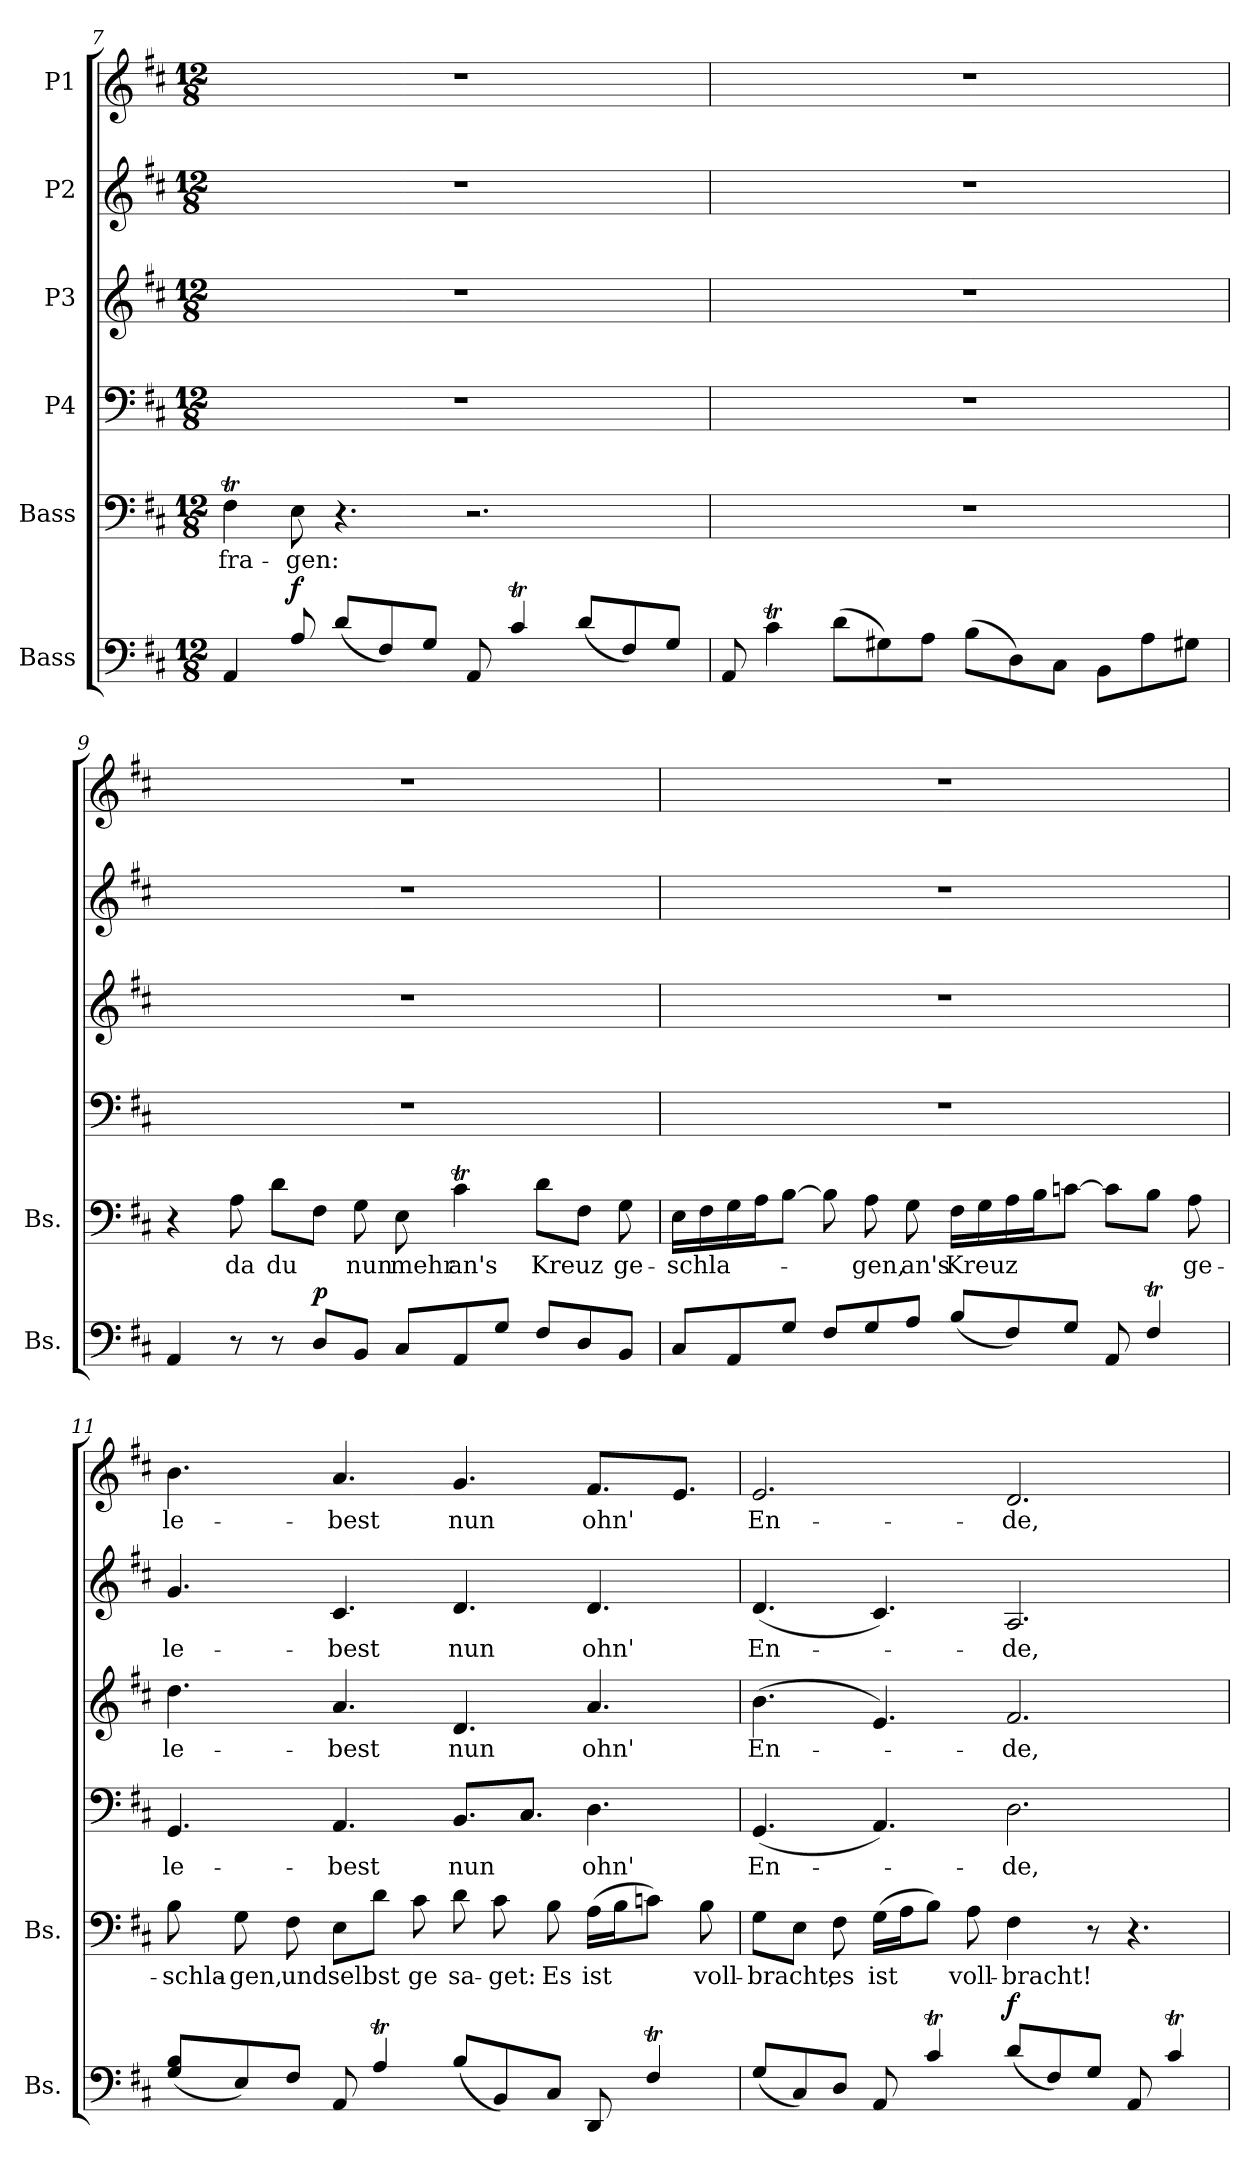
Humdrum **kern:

**kern	**dynam	**kern	**text	**kern	**text	**kern	**text	**kern	**text	**kern	**text
*part6	*part6	*part5	*part5	*part4	*part4	*part3	*part3	*part2	*part2	*part1	*part1
*staff6	*staff6	*staff5	*staff5	*staff4	*staff4	*staff3	*staff3	*staff2	*staff2	*staff1	*staff1
*I"Bass	*	*I"Bass	*	*I"P4	*	*I"P3	*	*I"P2	*	*I"P1	*
*I'Bs.	*	*I'Bs.	*	*	*	*	*	*	*	*	*
*clefF4	*	*clefF4	*	*clefF4	*	*clefG2	*	*clefG2	*	*clefG2	*
*	*	*	*	*	*	*ITrd7c12	*	*	*	*	*
*k[f#c#]	*	*k[f#c#]	*	*k[f#c#]	*	*k[f#c#]	*	*k[f#c#]	*	*k[f#c#]	*
*D:	*	*D:	*	*D:	*	*D:	*	*D:	*	*D:	*
*M12/8	*	*M12/8	*	*M12/8	*	*M12/8	*	*M12/8	*	*M12/8	*
=7	=7	=7	=7	=7	=7	=7	=7	=7	=7	=7	=7
!	!	!	!LO:LY:b	!LO:N:vis=1	!	!LO:N:vis=1	!	!LO:N:vis=1	!	!LO:N:vis=1	!
4AA/	.	4F#t\	fra-	1.r	.	1.r	.	1.r	.	1.r	.
!	!LO:DY:a	!	!LO:LY:b	!	!	!	!	!	!	!	!
8A/	f	8E\	-gen:	.	.	.	.	.	.	.	.
(>8d/L	.	4.r	.	.	.	.	.	.	.	.	.
8F#/)	.	.	.	.	.	.	.	.	.	.	.
8G/J	.	.	.	.	.	.	.	.	.	.	.
8AA/	.	2.r	.	.	.	.	.	.	.	.	.
4c#t/	.	.	.	.	.	.	.	.	.	.	.
(>8d/L	.	.	.	.	.	.	.	.	.	.	.
8F#/)	.	.	.	.	.	.	.	.	.	.	.
8G/J	.	.	.	.	.	.	.	.	.	.	.
=8	=8	=8	=8	=8	=8	=8	=8	=8	=8	=8	=8
!	!	!LO:N:vis=1	!	!LO:N:vis=1	!	!LO:N:vis=1	!	!LO:N:vis=1	!	!LO:N:vis=1	!
8AA/	.	1.r	.	1.r	.	1.r	.	1.r	.	1.r	.
4c#t\	.	.	.	.	.	.	.	.	.	.	.
(>8d\L	.	.	.	.	.	.	.	.	.	.	.
8G#X\)	.	.	.	.	.	.	.	.	.	.	.
8A\J	.	.	.	.	.	.	.	.	.	.	.
(>8B\L	.	.	.	.	.	.	.	.	.	.	.
8D\)	.	.	.	.	.	.	.	.	.	.	.
8C#\J	.	.	.	.	.	.	.	.	.	.	.
8BB\L	.	.	.	.	.	.	.	.	.	.	.
8A\	.	.	.	.	.	.	.	.	.	.	.
8G#X\J	.	.	.	.	.	.	.	.	.	.	.
!!LO:LB:g=z
=9	=9	=9	=9	=9	=9	=9	=9	=9	=9	=9	=9
!	!	!	!	!LO:N:vis=1	!	!LO:N:vis=1	!	!LO:N:vis=1	!	!LO:N:vis=1	!
4AA/	.	4r	.	1.r	.	1.r	.	1.r	.	1.r	.
!	!	!	!LO:LY:b	!	!	!	!	!	!	!	!
8r	.	8A\	da	.	.	.	.	.	.	.	.
!	!	!	!LO:LY:b	!	!	!	!	!	!	!	!
8r	.	8d\L	du	.	.	.	.	.	.	.	.
!	!LO:DY:a	!	!	!	!	!	!	!	!	!	!
8D/L	p	8F#\J	.	.	.	.	.	.	.	.	.
!	!	!	!LO:LY:b	!	!	!	!	!	!	!	!
8BB/J	.	8G\	nun	.	.	.	.	.	.	.	.
!	!	!	!LO:LY:b	!	!	!	!	!	!	!	!
8C#/L	.	8E\	mehr	.	.	.	.	.	.	.	.
!	!	!	!LO:LY:b	!	!	!	!	!	!	!	!
8AA/	.	4c#t\	an's	.	.	.	.	.	.	.	.
8G/J	.	.	.	.	.	.	.	.	.	.	.
!	!	!	!LO:LY:b	!	!	!	!	!	!	!	!
8F#/L	.	8d\L	Kreuz	.	.	.	.	.	.	.	.
8D/	.	8F#\J	.	.	.	.	.	.	.	.	.
!	!	!	!LO:LY:b	!	!	!	!	!	!	!	!
8BB/J	.	8G\	ge-	.	.	.	.	.	.	.	.
=10	=10	=10	=10	=10	=10	=10	=10	=10	=10	=10	=10
!	!	!	!LO:LY:b	!LO:N:vis=1	!	!LO:N:vis=1	!	!LO:N:vis=1	!	!LO:N:vis=1	!
8C#/L	.	16E\LL	-schla-	1.r	.	1.r	.	1.r	.	1.r	.
.	.	16F#\	.	.	.	.	.	.	.	.	.
8AA/	.	16G\	.	.	.	.	.	.	.	.	.
.	.	16A\J	.	.	.	.	.	.	.	.	.
8G/J	.	[>8B\J	.	.	.	.	.	.	.	.	.
8F#/L	.	8B\]	.	.	.	.	.	.	.	.	.
!	!	!	!LO:LY:b	!	!	!	!	!	!	!	!
8G/	.	8A\	-gen,	.	.	.	.	.	.	.	.
!	!	!	!LO:LY:b	!	!	!	!	!	!	!	!
8A/J	.	8G\	an's	.	.	.	.	.	.	.	.
!	!	!	!LO:LY:b	!	!	!	!	!	!	!	!
(>8B/L	.	16F#\LL	Kreuz	.	.	.	.	.	.	.	.
.	.	16G\	.	.	.	.	.	.	.	.	.
8F#/)	.	16A\	.	.	.	.	.	.	.	.	.
.	.	16B\J	.	.	.	.	.	.	.	.	.
8G/J	.	[>8cni\J	.	.	.	.	.	.	.	.	.
8AA/	.	8c\L]	.	.	.	.	.	.	.	.	.
4F#t/	.	8B\J	.	.	.	.	.	.	.	.	.
!	!	!	!LO:LY:b	!	!	!	!	!	!	!	!
.	.	8A\	ge-	.	.	.	.	.	.	.	.
!!LO:PB:g=z
=11	=11	=11	=11	=11	=11	=11	=11	=11	=11	=11	=11
!	!	!	!LO:LY:b	!	!LO:LY:b	!	!LO:LY:b	!	!LO:LY:b	!	!LO:LY:b
(>8G/ 8B/L	.	8B\	-schla-	4.GG/	le-	4.d\	le-	4.g/	le-	4.b\	le-
!	!	!	!LO:LY:b	!	!	!	!	!	!	!	!
8E/)	.	8G\	-gen,	.	.	.	.	.	.	.	.
!	!	!	!LO:LY:b	!	!	!	!	!	!	!	!
8F#/J	.	8F#\	und	.	.	.	.	.	.	.	.
!	!	!	!LO:LY:b	!	!LO:LY:b	!	!LO:LY:b	!	!LO:LY:b	!	!LO:LY:b
8AA/	.	8E\L	selbst	4.AA/	-best	4.A/	-best	4.c#/	-best	4.a/	-best
4AT/	.	8d\J	.	.	.	.	.	.	.	.	.
!	!	!	!LO:LY:b	!	!	!	!	!	!	!	!
.	.	8c#\	ge	.	.	.	.	.	.	.	.
!	!	!	!LO:LY:b	!	!LO:LY:b	!	!LO:LY:b	!	!LO:LY:b	!	!LO:LY:b
(>8B/L	.	8d\	sa-	8.BB/L	nun	4.D/	nun	4.d/	nun	4.g/	nun
!	!	!	!LO:LY:b	!	!	!	!	!	!	!	!
8BB/)	.	8c#\	-get:	.	.	.	.	.	.	.	.
.	.	.	.	8.C#/J	.	.	.	.	.	.	.
!	!	!	!LO:LY:b	!	!	!	!	!	!	!	!
8C#/J	.	8B\	Es	.	.	.	.	.	.	.	.
!	!	!	!LO:LY:b	!	!LO:LY:b	!	!LO:LY:b	!	!LO:LY:b	!	!LO:LY:b
8DD/	.	(>16A\LL	ist	4.D\	ohn'	4.A/	ohn'	4.d/	ohn'	8.f#/L	ohn'
.	.	16B\J	.	.	.	.	.	.	.	.	.
4F#t/	.	8cni\J)	.	.	.	.	.	.	.	.	.
.	.	.	.	.	.	.	.	.	.	8.e/J	.
!	!	!	!LO:LY:b	!	!	!	!	!	!	!	!
.	.	8B\	voll-	.	.	.	.	.	.	.	.
=12	=12	=12	=12	=12	=12	=12	=12	=12	=12	=12	=12
!	!	!	!LO:LY:b	!	!LO:LY:b	!	!LO:LY:b	!	!LO:LY:b	!	!LO:LY:b
(>8G/L	.	8G\L	-bracht,	(<4.GG/	En-	(>4.B\	En-	(<4.d/	En-	2.e/	En-
8C#/)	.	8E\J	.	.	.	.	.	.	.	.	.
!	!	!	!LO:LY:b	!	!	!	!	!	!	!	!
8D/J	.	8F#\	es	.	.	.	.	.	.	.	.
!	!	!	!LO:LY:b	!	!	!	!	!	!	!	!
8AA/	.	(>16G\LL	ist	4.AA/)	.	4.E/)	.	4.c#/)	.	.	.
.	.	16A\J	.	.	.	.	.	.	.	.	.
4c#t/	.	8B\J)	.	.	.	.	.	.	.	.	.
!	!	!	!LO:LY:b	!	!	!	!	!	!	!	!
.	.	8A\	voll-	.	.	.	.	.	.	.	.
!	!LO:DY:a	!	!LO:LY:b	!	!LO:LY:b	!	!LO:LY:b	!	!LO:LY:b	!	!LO:LY:b
(>8d/L	f	4F#\	-bracht!	2.D\	-de,	2.F#/	-de,	2.A/	-de,	2.d/	-de,
8F#/)	.	.	.	.	.	.	.	.	.	.	.
8G/J	.	8r	.	.	.	.	.	.	.	.	.
8AA/	.	4.r	.	.	.	.	.	.	.	.	.
4c#t/	.	.	.	.	.	.	.	.	.	.	.
=	=	=	=	=	=	=	=	=	=	=	=
*-	*-	*-	*-	*-	*-	*-	*-	*-	*-	*-	*-
